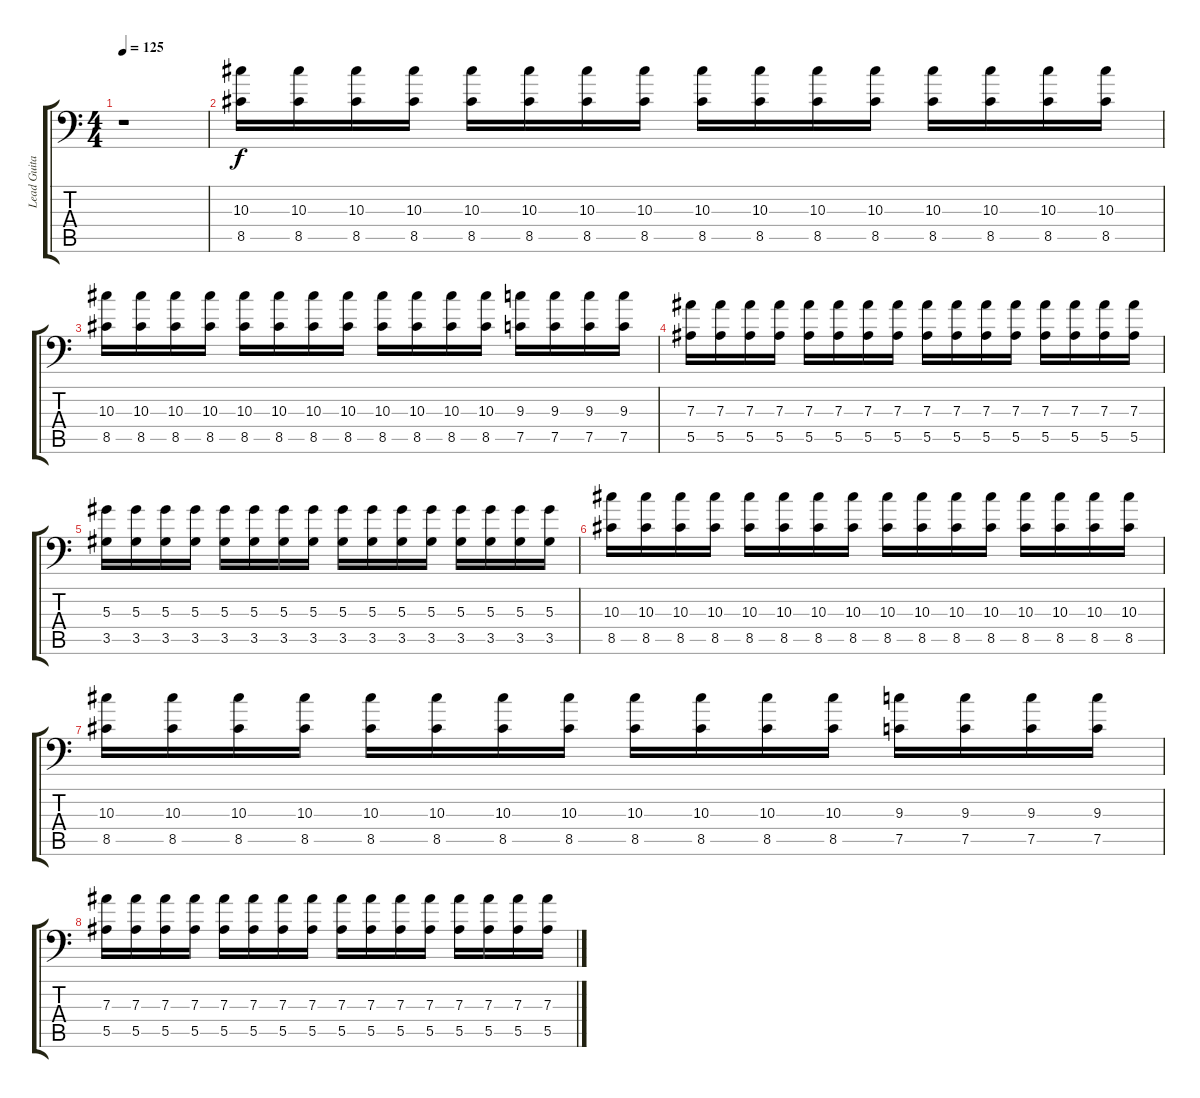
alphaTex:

\track ("Lead Guitar 1" "Lead Guita") {instrument distortionguitar}
\staff {score tabs}
\tuning (C4 G3 Eb3 Bb2 F2 Bb1) {hide}
\ts (4 4)
\tempo 125
\clef f4
\ks c
r.1{dy f} |
(10.3 8.5).16 (10.3 8.5).16 (10.3 8.5).16 (10.3 8.5).16 (10.3 8.5).16 (10.3 8.5).16 (10.3 8.5).16 (10.3 8.5).16 (10.3 8.5).16 (10.3 8.5).16 (10.3 8.5).16 (10.3 8.5).16 (10.3 8.5).16 (10.3 8.5).16 (10.3 8.5).16 (10.3 8.5).16 |
(10.3 8.5).16 (10.3 8.5).16 (10.3 8.5).16 (10.3 8.5).16 (10.3 8.5).16 (10.3 8.5).16 (10.3 8.5).16 (10.3 8.5).16 (10.3 8.5).16 (10.3 8.5).16 (10.3 8.5).16 (10.3 8.5).16 (9.3 7.5).16 (9.3 7.5).16 (9.3 7.5).16 (9.3 7.5).16 |
(7.3 5.5).16 (7.3 5.5).16 (7.3 5.5).16 (7.3 5.5).16 (7.3 5.5).16 (7.3 5.5).16 (7.3 5.5).16 (7.3 5.5).16 (7.3 5.5).16 (7.3 5.5).16 (7.3 5.5).16 (7.3 5.5).16 (7.3 5.5).16 (7.3 5.5).16 (7.3 5.5).16 (7.3 5.5).16 |
(5.3 3.5).16 (5.3 3.5).16 (5.3 3.5).16 (5.3 3.5).16 (5.3 3.5).16 (5.3 3.5).16 (5.3 3.5).16 (5.3 3.5).16 (5.3 3.5).16 (5.3 3.5).16 (5.3 3.5).16 (5.3 3.5).16 (5.3 3.5).16 (5.3 3.5).16 (5.3 3.5).16 (5.3 3.5).16 |
(10.3 8.5).16 (10.3 8.5).16 (10.3 8.5).16 (10.3 8.5).16 (10.3 8.5).16 (10.3 8.5).16 (10.3 8.5).16 (10.3 8.5).16 (10.3 8.5).16 (10.3 8.5).16 (10.3 8.5).16 (10.3 8.5).16 (10.3 8.5).16 (10.3 8.5).16 (10.3 8.5).16 (10.3 8.5).16 |
(10.3 8.5).16 (10.3 8.5).16 (10.3 8.5).16 (10.3 8.5).16 (10.3 8.5).16 (10.3 8.5).16 (10.3 8.5).16 (10.3 8.5).16 (10.3 8.5).16 (10.3 8.5).16 (10.3 8.5).16 (10.3 8.5).16 (9.3 7.5).16 (9.3 7.5).16 (9.3 7.5).16 (9.3 7.5).16 |
(7.3 5.5).16 (7.3 5.5).16 (7.3 5.5).16 (7.3 5.5).16 (7.3 5.5).16 (7.3 5.5).16 (7.3 5.5).16 (7.3 5.5).16 (7.3 5.5).16 (7.3 5.5).16 (7.3 5.5).16 (7.3 5.5).16 (7.3 5.5).16 (7.3 5.5).16 (7.3 5.5).16 (7.3 5.5).16
